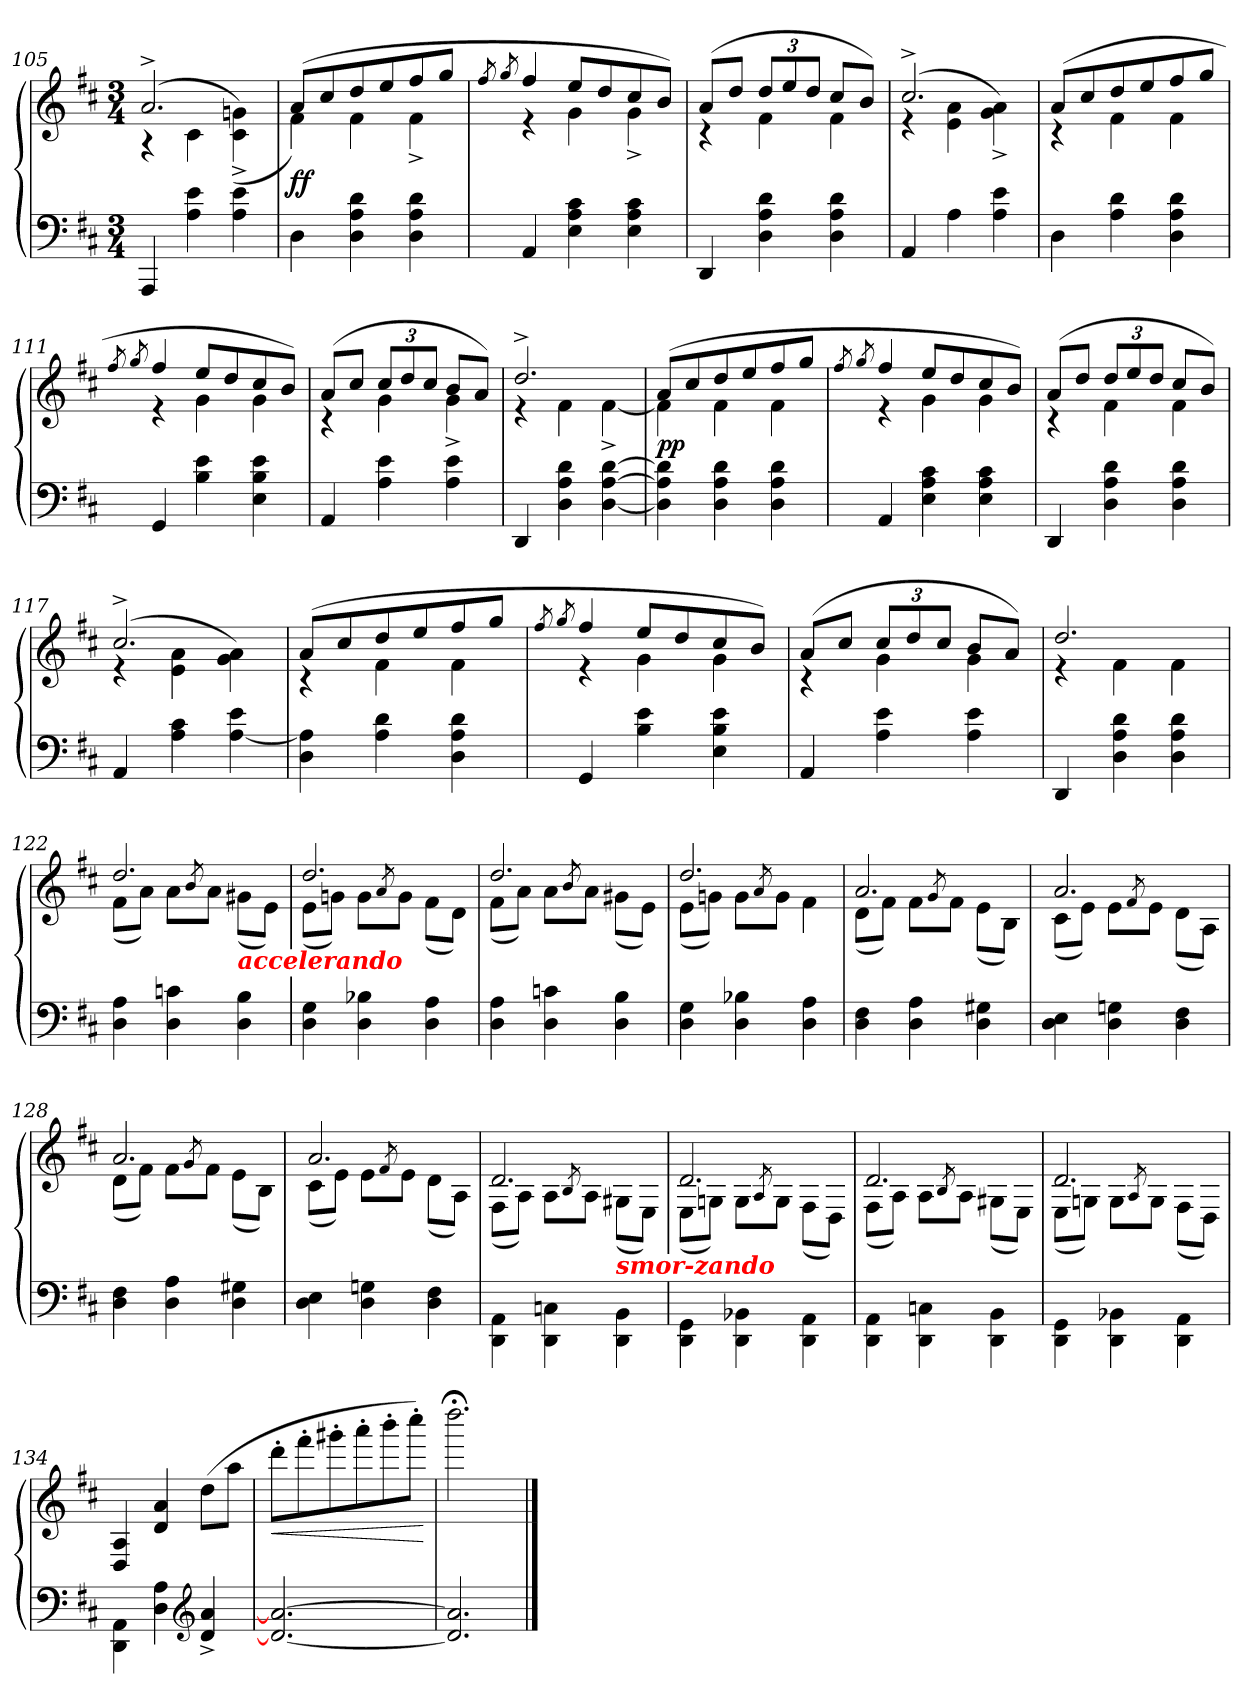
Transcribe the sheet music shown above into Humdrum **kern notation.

**kern	**kern	**dynam
*part2	*part1	*part1
*staff2	*staff1	*staff1
!!LO:LB:g=z
*clefF4	*clefG2	*
*k[f#c#]	*k[f#c#]	*
*M3/4	*M3/4	*
=105	=105	=105
*	*^	*
4AAA	(2.a^>	4r	.
4A 4e	.	4c#	.
4A 4e	.	(>4c#^> 4gn^>)	.
=106	=106	=106	=106
4D	(>8aL	4f#)	ff
.	8cc#	.	.
4D 4A 4d	8dd	4f#	.
.	8ee	.	.
4D 4A 4d	8ff#	4f#^<	.
.	8ggJ	.	.
=107	=107	=107	=107
.	8qff#/	.	.
.	8qgg/	.	.
4AA	4ff#	4r	.
4E 4A 4c#	8eeL	4g	.
.	8dd	.	.
4E 4A 4c#	8cc#	4g^<	.
.	8bJ)	.	.
=108	=108	=108	=108
4DD	(>8a/L	4r	.
.	8ddJ	.	.
*	*Xbrackettup	*	*
4D 4A 4d	12ddL	4f#	.
.	12ee	.	.
.	12ddJ	.	.
4D 4A 4d	8cc#L	4f#	.
.	8bJ)	.	.
=109	=109	=109	=109
4AA	(>2.cc#^>	4r	.
4A	.	4e 4a	.
4A 4e	.	4g^< 4a^<)	.
=110	=110	=110	=110
4D	(>8aL	4r	.
.	8cc#	.	.
4A 4d	8dd	4f#	.
.	8ee	.	.
4D 4A 4d	8ff#	4f#	.
.	8ggJ	.	.
!!LO:PB:g=z	!!
=111	=111	=111	=111
.	8qff#/	.	.
.	8qgg/	.	.
4GG	4ff#	4r	.
4B 4e	8eeL	4g	.
.	8dd	.	.
4E 4B 4e	8cc#	4g	.
.	8bJ)	.	.
=112	=112	=112	=112
4AA	(>8a/L	4r	.
.	8cc#J	.	.
4A 4e	12cc#L	4g	.
.	12dd	.	.
.	12cc#J	.	.
4A 4e	8bL	4g^<	.
.	8aJ)	.	.
=113	=113	=113	=113
4DD	2.dd^>	4r	.
4D 4A 4d	.	4f#	.
[4D [4A [4d	.	[4f#^<	.
=114	=114	=114	=114
4D] 4A] 4d]	(>8aL	4f#]	pp
.	8cc#	.	.
4D 4A 4d	8dd	4f#	.
.	8ee	.	.
4D 4A 4d	8ff#	4f#	.
.	8ggJ	.	.
=115	=115	=115	=115
.	8qff#/	.	.
.	8qgg/	.	.
4AA	4ff#	4r	.
4E 4A 4c#	8eeL	4g	.
.	8dd	.	.
4E 4A 4c#	8cc#	4g	.
.	8bJ)	.	.
!!LO:LB:g=z	!!
=116	=116	=116	=116
4DD	(>8aL	4r	.
.	8ddJ	.	.
4D 4A 4d	12ddL	4f#	.
.	12ee	.	.
.	12ddJ	.	.
4D 4A 4d	8cc#L	4f#	.
.	8bJ)	.	.
=117	=117	=117	=117
4AA	(>2.cc#^>	4r	.
4A 4c#	.	4e 4a	.
[4A 4e	.	4g 4a)	.
=118	=118	=118	=118
4D 4A]	(>8aL	4r	.
.	8cc#	.	.
4A 4d	8dd	4f#	.
.	8ee	.	.
4D 4A 4d	8ff#	4f#	.
.	8ggJ	.	.
=119	=119	=119	=119
.	8qff#/	.	.
.	8qgg/	.	.
4GG	4ff#	4r	.
4B 4e	8eeL	4g	.
.	8dd	.	.
4E 4B 4e	8cc#	4g	.
.	8bJ)	.	.
=120	=120	=120	=120
4AA	(>8aL	4r	.
.	8cc#J	.	.
4A 4e	12cc#L	4g	.
.	12dd	.	.
.	12cc#J	.	.
4A 4e	8bL	4g	.
.	8aJ)	.	.
!!LO:LB:g=z	!!
=121	=121	=121	=121
4DD	2.dd	4r	.
4D 4A 4d	.	4f#	.
4D 4A 4d	.	4f#	.
=122	=122	=122	=122
4D 4A	2.dd	(>8f#L	.
.	.	8aJ)	.
4D 4cn	.	8aL	.
.	.	8qb/	.
.	.	8aJ	.
!	!	!LO:TX:b:Bi:color=#FF0000:t=accelerando	!
4D 4B	.	(>8g#XL	.
.	.	8eJ)	.
=123	=123	=123	=123
4D 4G	2.dd	(>8eL	.
.	.	8gnJ)	.
4D 4B-X	.	8gL	.
.	.	8qa/	.
.	.	8gJ	.
4D 4A	.	(>8f#L	.
.	.	8dJ)	.
=124	=124	=124	=124
4D 4A	2.dd	(>8f#L	.
.	.	8aJ)	.
4D 4cn	.	8aL	.
.	.	8qb/	.
.	.	8aJ	.
4D 4B	.	(>8g#XL	.
.	.	8eJ)	.
=125	=125	=125	=125
4D 4G	2.dd	(>8eL	.
.	.	8gnJ)	.
4D 4B-X	.	8gL	.
.	.	8qa/	.
.	.	8gJ	.
4D 4A	.	4f#	.
=126	=126	=126	=126
4D 4F#	2.a	(<8dL	.
.	.	8f#J)	.
4D 4A	.	8f#L	.
.	.	8qg/	.
.	.	8f#J	.
4D 4G#X	.	(>8eL	.
.	.	8BJ)	.
=127	=127	=127	=127
4D 4E	2.a	(>8c#L	.
.	.	8eJ)	.
4D 4Gn	.	8eL	.
.	.	8qf#/	.
.	.	8eJ	.
4D 4F#	.	(>8dL	.
.	.	8AJ)	.
=128	=128	=128	=128
4D 4F#	2.a	(<8dL	.
.	.	8f#J)	.
4D 4A	.	8f#L	.
.	.	8qg/	.
.	.	8f#J	.
4D 4G#X	.	(>8eL	.
.	.	8BJ)	.
=129	=129	=129	=129
4D 4E	2.a	(>8c#L	.
.	.	8eJ)	.
4D 4Gn	.	8eL	.
.	.	8qf#/	.
.	.	8eJ	.
4D 4F#	.	(>8dL	.
.	.	8AJ)	.
=130	=130	=130	=130
4DD\ 4AA\	2.d	(<8F#L	.
.	.	8AJ)	.
4DD\ 4Cn\	.	8AL	.
.	.	8qB/	.
.	.	8AJ	.
!	!	!LO:TX:b:Bi:color=#FF0000:t=smor-zando	!
4DD\ 4BB\	.	(<8G#XL	.
.	.	8EJ)	.
!!LO:LB:g=z	!!
=131	=131	=131	=131
4DD\ 4GG\	2.d	(<8EL	.
.	.	8GnJ)	.
4DD\ 4BB-X\	.	8GL	.
.	.	8qA/	.
.	.	8GJ	.
4DD\ 4AA\	.	(<8F#L	.
.	.	8DJ)	.
=132	=132	=132	=132
4DD\ 4AA\	2.d	(<8F#L	.
.	.	8AJ)	.
4DD\ 4Cn\	.	8AL	.
.	.	8qB/	.
.	.	8AJ	.
4DD\ 4BB\	.	(<8G#XL	.
.	.	8EJ)	.
=133	=133	=133	=133
4DD\ 4GG\	2.d	(<8EL	.
.	.	8GnJ)	.
4DD\ 4BB-X\	.	8GL	.
.	.	8qA/	.
.	.	8GJ	.
4DD\ 4AA\	.	(<8F#L	.
.	.	8DJ)	.
*	*v	*v	*
=134	=134	=134
4DD\ 4AA	4D/ 4A/	.
4D 4A	4d 4a	.
*clefG2	*	*
4d^> 4a^>	(>8ddL	.
.	8aaJ	.
=135	=135	=135
!	!	!LO:HP:b
2.d_ 2.a_	8ddd'L	<
.	8fff#'	.
.	8ggg#X'	.
.	8aaa'	.
.	8bbb'	.
.	8cccc#'J)	.
.	.	[
=136	=136	=136
2.d] 2.a]	2.dddd;<	.
==	==	==
*-	*-	*-
